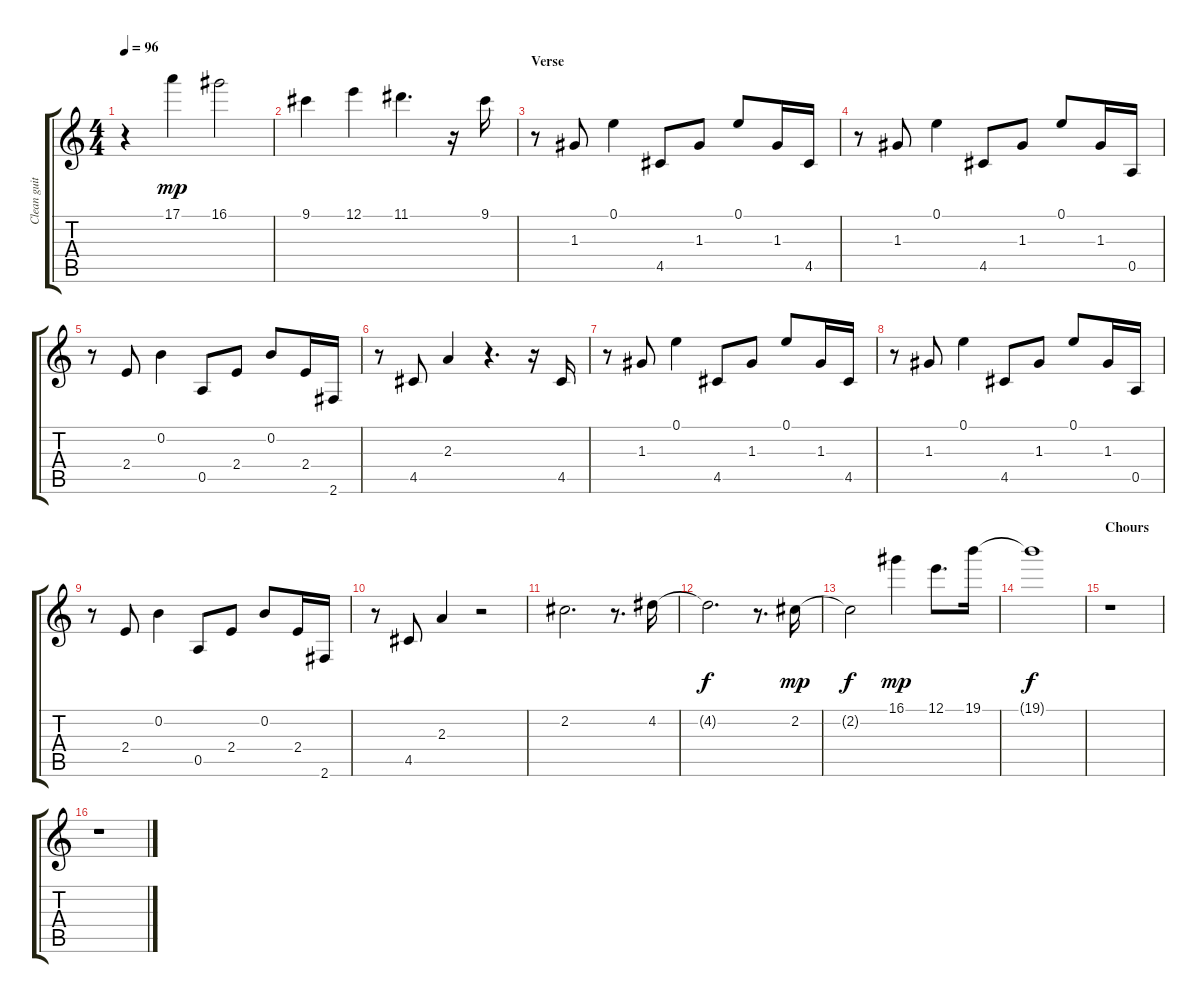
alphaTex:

\track ("Clean guitar" "Clean guit") {instrument acousticguitarsteel}
\staff {score tabs}
\tuning (E4 B3 G3 D3 A2 E2) {hide}
\ts (4 4)
\tempo 96
\clef g2
\ks c
r.4{dy mp} 17.1.4 16.1.2 |
9.1.4 12.1.4 11.1.4{d} r.16 9.1.16 |
\section ("" "Verse")
r.8 1.3.8 0.1.4 4.5.8 1.3.8 0.1.8 1.3.16 4.5.16 |
r.8 1.3.8 0.1.4 4.5.8 1.3.8 0.1.8 1.3.16 0.5.16 |
r.8 2.4.8 0.2.4 0.5.8 2.4.8 0.2.8 2.4.16 2.6.16 |
r.8 4.5.8 2.3.4 r.4{d} r.16 4.5.16 |
r.8 1.3.8 0.1.4 4.5.8 1.3.8 0.1.8 1.3.16 4.5.16 |
r.8 1.3.8 0.1.4 4.5.8 1.3.8 0.1.8 1.3.16 0.5.16 |
r.8 2.4.8 0.2.4 0.5.8 2.4.8 0.2.8 2.4.16 2.6.16 |
r.8 4.5.8 2.3.4 r.2 |
2.2.2{d} r.8{d} 4.2.16 |
4.2{t}.2{d dy f} r.8{d} 2.2.16{dy mp} |
2.2{t}.2{dy f} 16.1.4{dy mp} 12.1.8{d} 19.1.16 |
19.1{t}.1{dy f} |
\section ("" "Chours")
r.1 |
r.1
